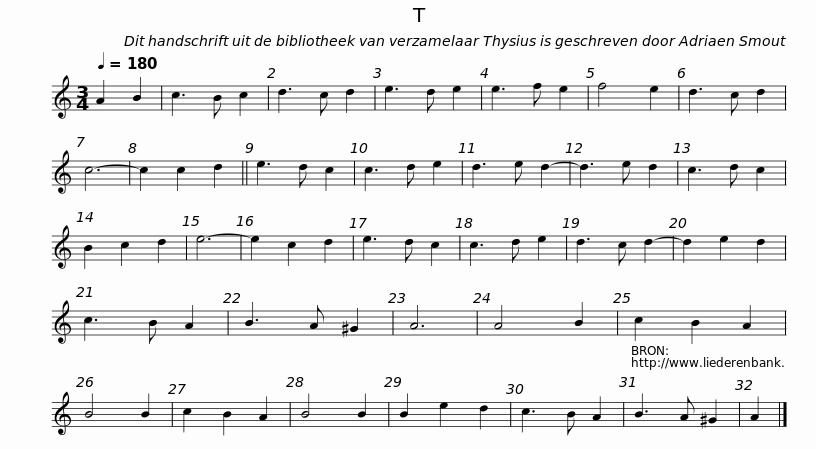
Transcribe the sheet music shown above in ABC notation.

X:1
L:1/8
Q:1/4=180
M:3/4
I:linebreak $
K:C
V:1 treble
V:1
 A2 B2 | c3 B c2 | d3 c d2 | e3 d e2 | e3 f e2 | %5
 f4 e2 | d3 c d2 | c6- | c2 c2 d2 ||$ e3 d c2 | %10
 c3 d e2 | d3 e d2- | d3 e d2 | c3 d c2 | B2 c2 d2 | %15
 e6- | e2 c2 d2 |$ e3 d c2 | c3 d e2 | d3 c d2- | %20
 d2 e2 d2 | c3 B A2 | B3 A ^G2 | A6 | A4 B2 |$ %25
 c2 B2 A2 | B4 B2 | c2 B2 A2 | B4 B2 | B2 e2 d2 | %30
 c3 B A2 | B3 A ^G2 | A2 |] %33
